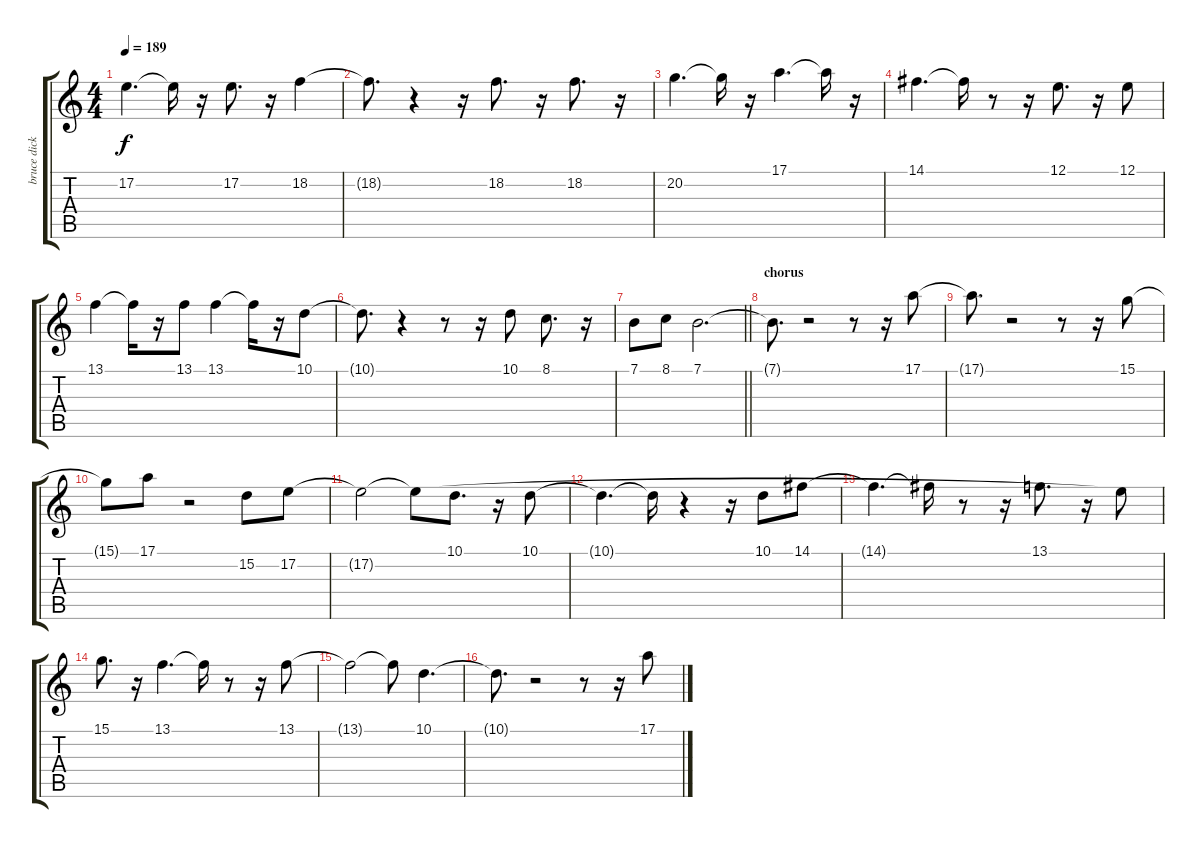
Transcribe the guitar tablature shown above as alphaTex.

\track ("bruce dickinson" "bruce dick") {instrument lead2sawtooth}
\staff {score tabs}
\tuning (E4 B3 G3 D3 A2 E2) {hide}
\ts (4 4)
\tempo 189
\clef g2
\ks c
17.2.4{d dy f} 17.2{t}.16 r.16 17.2.8{d} r.16 18.2.4 |
18.2{t}.8{d} r.4 r.16 18.2.8{d} r.16 18.2.8{d} r.16 |
20.2.4{d} 20.2{t}.16 r.16 17.1.4{d} 17.1{t}.16 r.16 |
14.1.4{d} 14.1{t}.16 r.8 r.16 12.1.8{d} r.16 12.1.8 |
13.1.4 13.1{t}.16 r.16 13.1.8 13.1.4 13.1{t}.16 r.16 10.1.8 |
10.1{t}.8{d} r.4 r.8 r.16 10.1.8 8.1.8{d} r.16 |
\barLineRight lightlight
7.1.8 8.1.8 7.1.2{d} |
\section ("" "chorus")
7.1{t}.8{d} r.2 r.8 r.16 17.1.8 |
17.1{t}.8{d} r.2 r.8 r.16 15.1.8 |
15.1{t}.8 17.1.8 r.2 15.2.8 17.2.8 |
17.2{t}.2 17.2{t}.8 10.1.8{d} r.16 10.1.8 |
10.1{t}.4{d} 10.1{t}.16 r.4 r.16 10.1.8 14.1.8 |
14.1{t}.4{d} 14.1{t}.16 r.8 r.16 13.1.8{d} r.16 17.2{t}.8 |
15.1.8{d} r.16 13.1.4{d} 13.1{t}.16 r.8 r.16 13.1.8 |
13.1{t}.2 13.1{t}.8 10.1.4{d} |
10.1{t}.8{d} r.2 r.8 r.16 17.1.8
